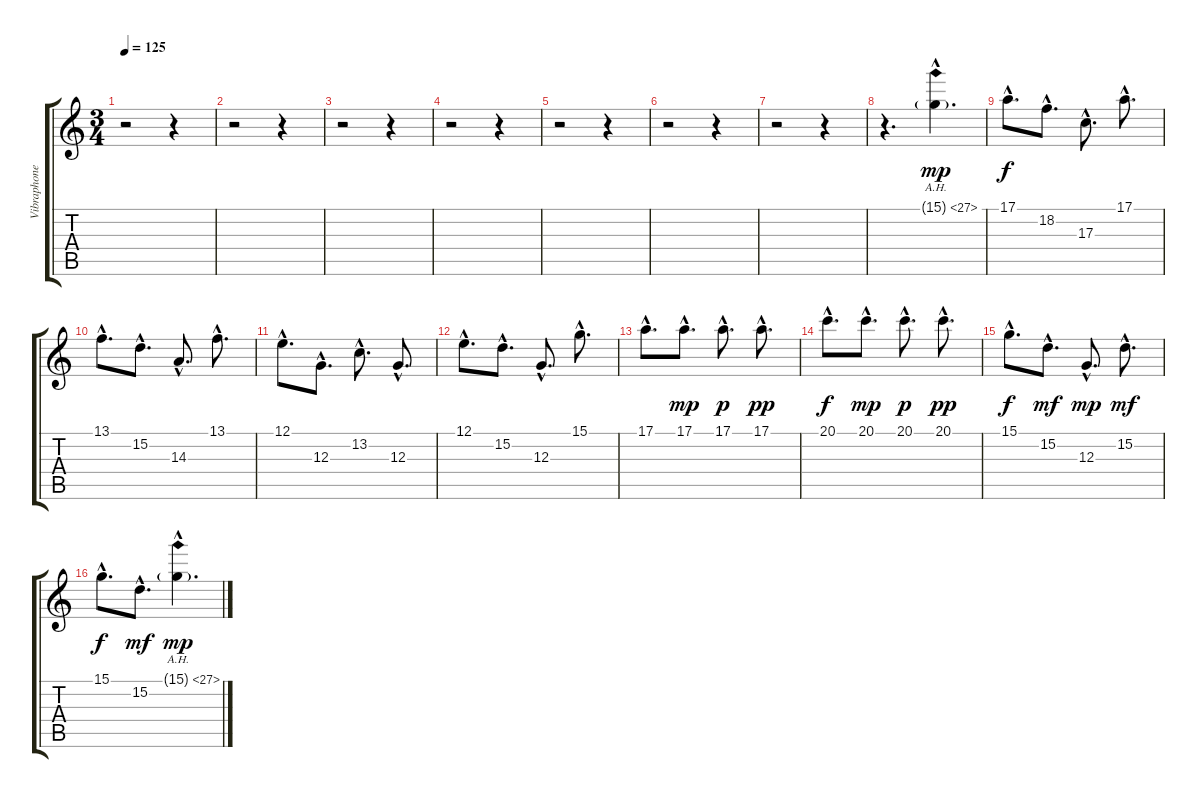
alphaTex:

\track ("Vibraphone" "Vibraphone") {instrument vibraphone}
\staff {score tabs}
\tuning (E4 B3 G3 D3 A2 E2) {hide}
\ts (3 4)
\tempo 125
\clef g2
\ks c
r.2{dy mp instrument vibraphone} r.4 |
r.2 r.4 |
r.2 r.4 |
r.2 r.4 |
r.2 r.4 |
r.2 r.4 |
r.2 r.4 |
r.4{d} 15.1{ah 12 g hac}.4{d} |
17.1{hac}.8{d dy f} 18.2{hac}.8{d} 17.3{hac}.8{d} 17.1{hac}.8{d} |
13.1{hac}.8{d} 15.2{hac}.8{d} 14.3{hac}.8{d} 13.1{hac}.8{d} |
12.1{hac}.8{d} 12.3{hac}.8{d} 13.2{hac}.8{d} 12.3{hac}.8{d} |
12.1{hac}.8{d} 15.2{hac}.8{d} 12.3{hac}.8{d} 15.1{hac}.8{d} |
17.1{hac}.8{d} 17.1{hac}.8{d dy mp} 17.1{hac}.8{d dy p} 17.1{hac}.8{d dy pp} |
20.1{hac}.8{d dy f} 20.1{hac}.8{d dy mp} 20.1{hac}.8{d dy p} 20.1{hac}.8{d dy pp} |
15.1{hac}.8{d dy f} 15.2{hac}.8{d dy mf} 12.3{hac}.8{d dy mp} 15.2{hac}.8{d dy mf} |
15.1{hac}.8{d dy f} 15.2{hac}.8{d dy mf} 15.1{ah 12 g hac}.4{d dy mp}
